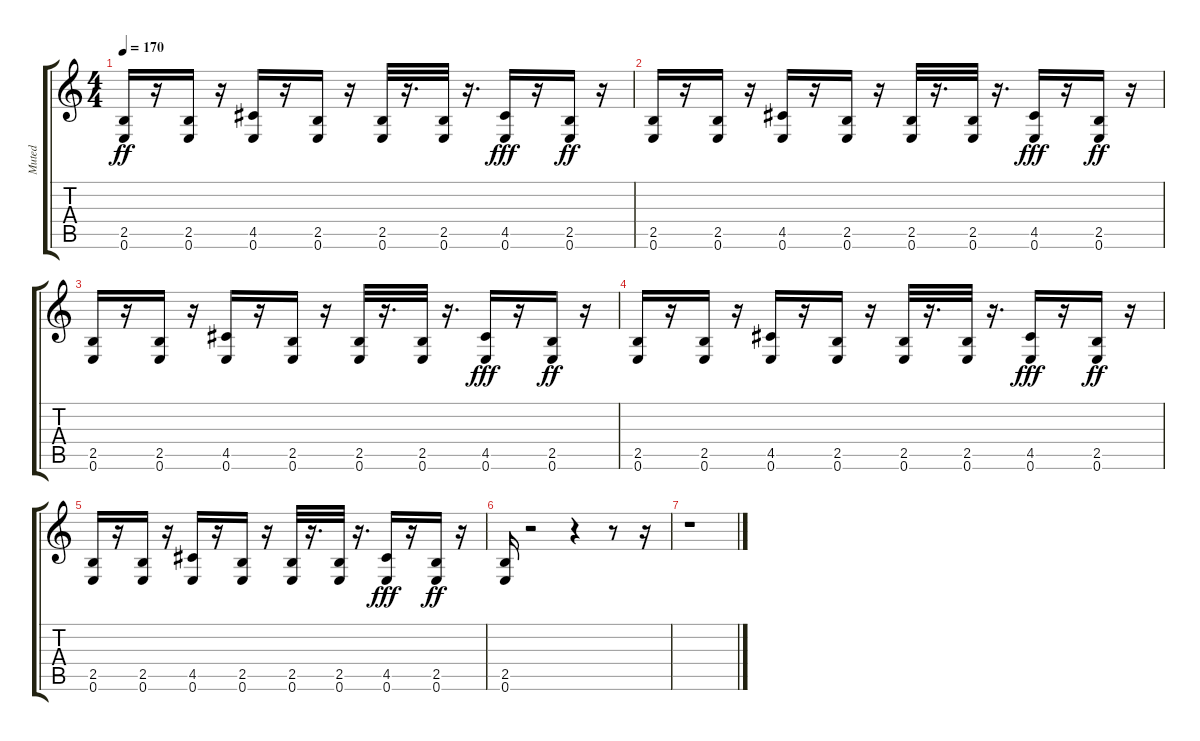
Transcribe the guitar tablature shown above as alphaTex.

\track ("Muted" "Muted") {instrument electricguitarmuted}
\staff {score tabs}
\tuning (E4 B3 G3 D3 A2 E2) {hide}
\ts (4 4)
\tempo 170
\clef g2
\ks c
(2.5 0.6).16{dy ff} r.16 (2.5 0.6).16 r.16 (4.5 0.6).16 r.16 (2.5 0.6).16 r.16 (2.5 0.6).32 r.16{d} (2.5 0.6).32 r.16{d} (4.5 0.6).16{dy fff} r.16 (2.5 0.6).16{dy ff} r.16 |
(2.5 0.6).16 r.16 (2.5 0.6).16 r.16 (4.5 0.6).16 r.16 (2.5 0.6).16 r.16 (2.5 0.6).32 r.16{d} (2.5 0.6).32 r.16{d} (4.5 0.6).16{dy fff} r.16 (2.5 0.6).16{dy ff} r.16 |
(2.5 0.6).16 r.16 (2.5 0.6).16 r.16 (4.5 0.6).16 r.16 (2.5 0.6).16 r.16 (2.5 0.6).32 r.16{d} (2.5 0.6).32 r.16{d} (4.5 0.6).16{dy fff} r.16 (2.5 0.6).16{dy ff} r.16 |
(2.5 0.6).16 r.16 (2.5 0.6).16 r.16 (4.5 0.6).16 r.16 (2.5 0.6).16 r.16 (2.5 0.6).32 r.16{d} (2.5 0.6).32 r.16{d} (4.5 0.6).16{dy fff} r.16 (2.5 0.6).16{dy ff} r.16 |
(2.5 0.6).16 r.16 (2.5 0.6).16 r.16 (4.5 0.6).16 r.16 (2.5 0.6).16 r.16 (2.5 0.6).32 r.16{d} (2.5 0.6).32 r.16{d} (4.5 0.6).16{dy fff} r.16 (2.5 0.6).16{dy ff} r.16 |
(2.5 0.6).16 r.2 r.4 r.8 r.16 |
r.1
